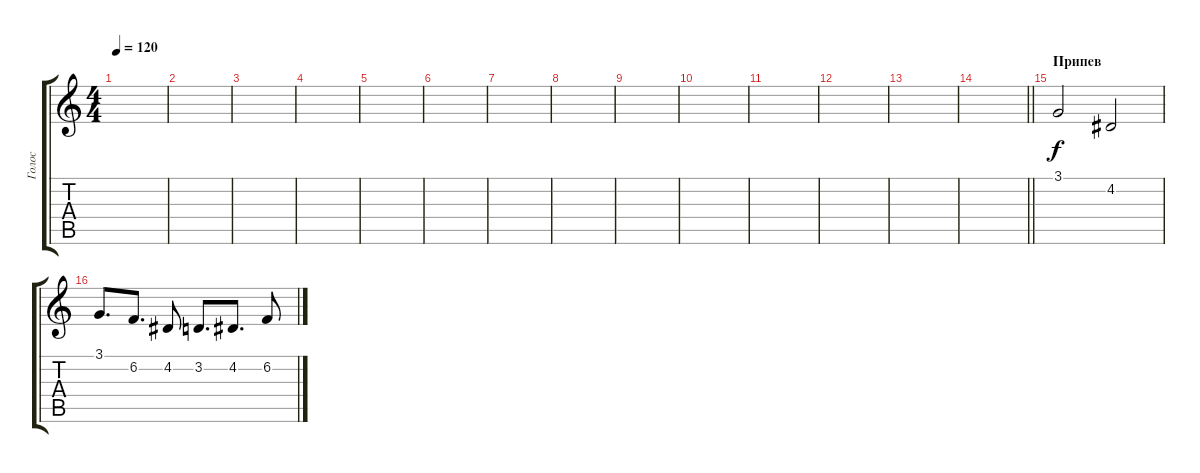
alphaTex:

\track ("Голос" "Голос") {instrument pad1newage}
\staff {score tabs}
\tuning (E4 B3 G3 D3 A2 E2) {hide}
\ts (4 4)
\tempo 120
\clef g2
\ks c
|
|
|
|
|
|
|
|
|
|
|
|
|
\barLineRight lightlight
|
\section ("" "Припев")
3.1.2 4.2.2 |
3.1.8{d} 6.2.8{d} 4.2.8 3.2.8{d} 4.2.8{d} 6.2.8
